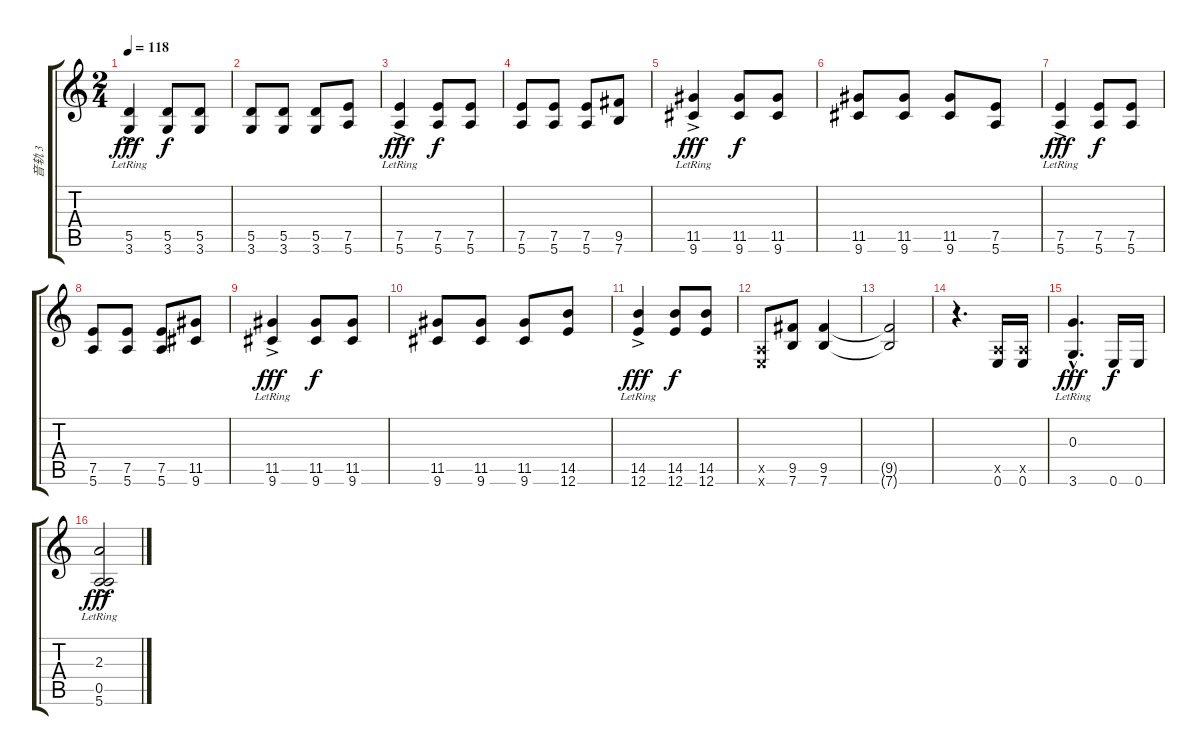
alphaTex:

\track ("音轨 3" "音轨 3") {instrument electricguitarjazz}
\staff {score tabs}
\tuning (E4 B3 G3 D3 A2 E2) {hide}
\ts (2 4)
\tempo 118
\clef g2
\ks c
(5.5 3.6{ac lr}).4{dy fff} (5.5 3.6).8{dy f} (5.5 3.6).8 |
(5.5 3.6).8 (5.5 3.6).8 (5.5 3.6).8 (7.5 5.6).8 |
(7.5 5.6{ac lr}).4{dy fff} (7.5 5.6).8{dy f} (7.5 5.6).8 |
(7.5 5.6).8 (7.5 5.6).8 (7.5 5.6).8 (9.5 7.6).8 |
(11.5 9.6{ac lr}).4{dy fff} (11.5 9.6).8{dy f} (11.5 9.6).8 |
(11.5 9.6).8 (11.5 9.6).8 (11.5 9.6).8 (7.5 5.6).8 |
(7.5 5.6{ac lr}).4{dy fff} (7.5 5.6).8{dy f} (7.5 5.6).8 |
(7.5 5.6).8 (7.5 5.6).8 (7.5 5.6).8 (11.5 9.6).8 |
(11.5 9.6{ac lr}).4{dy fff} (11.5 9.6).8{dy f} (11.5 9.6).8 |
(11.5 9.6).8 (11.5 9.6).8 (11.5 9.6).8 (14.5 12.6).8 |
(14.5{lr} 12.6{ac lr}).4{dy fff} (14.5 12.6).8{dy f} (14.5 12.6).8 |
(0.5{x} 0.6{x}).8 (9.5 7.6).8 (9.5 7.6).4 |
(9.5{t} 7.6{t}).2 |
r.4{d} (0.5{x} 0.6).16 (0.5{x} 0.6).16 |
(0.3{hac lr} 3.6{hac lr}).4{d dy fff} 0.6.16{dy f} 0.6.16 |
(2.3{ac lr} 0.5{ac lr} 5.6{ac lr}).2{dy fff}
